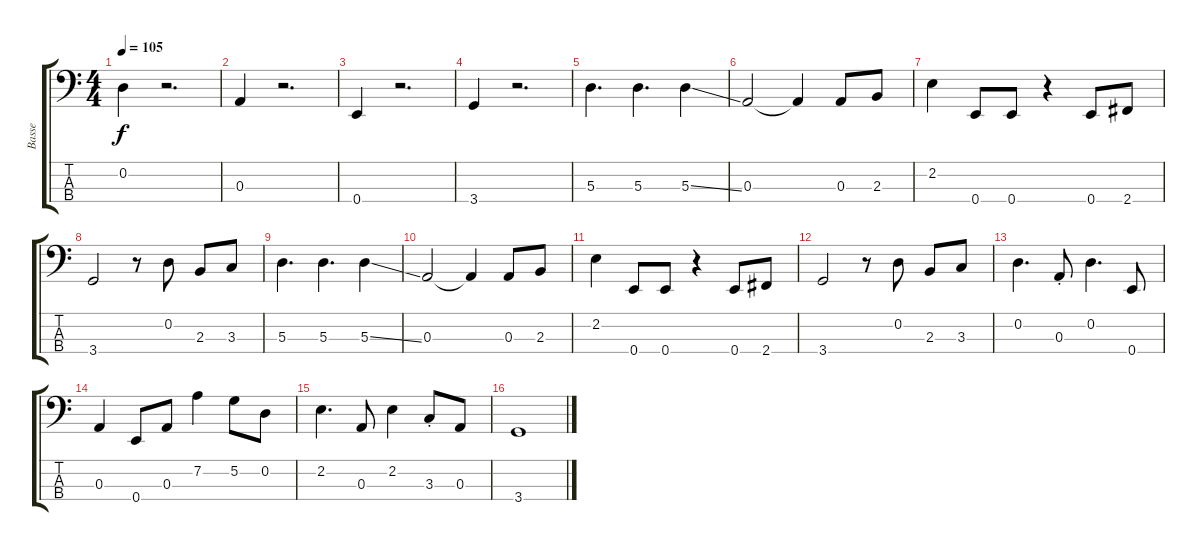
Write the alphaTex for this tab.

\track ("Basse" "Basse") {instrument electricbassfinger}
\staff {score tabs}
\tuning (G2 D2 A1 E1) {hide}
\ts (4 4)
\tempo 105
\clef f4
\ks c
0.2.4{dy f} r.2{d} |
0.3.4 r.2{d} |
0.4.4 r.2{d} |
3.4.4 r.2{d} |
5.3.4{d} 5.3.4{d} 5.3{ss}.4 |
0.3.2 0.3{t}.4 0.3.8 2.3.8 |
2.2.4 0.4.8 0.4.8 r.4 0.4.8 2.4.8 |
3.4.2 r.8 0.2.8 2.3.8 3.3.8 |
5.3.4{d} 5.3.4{d} 5.3{ss}.4 |
0.3.2 0.3{t}.4 0.3.8 2.3.8 |
2.2.4 0.4.8 0.4.8 r.4 0.4.8 2.4.8 |
3.4.2 r.8 0.2.8 2.3.8 3.3.8 |
0.2.4{d} 0.3{st}.8 0.2.4{d} 0.4.8 |
0.3.4 0.4.8 0.3.8 7.2.4 5.2.8 0.2.8 |
2.2.4{d} 0.3.8 2.2.4 3.3{st}.8 0.3.8 |
3.4.1
